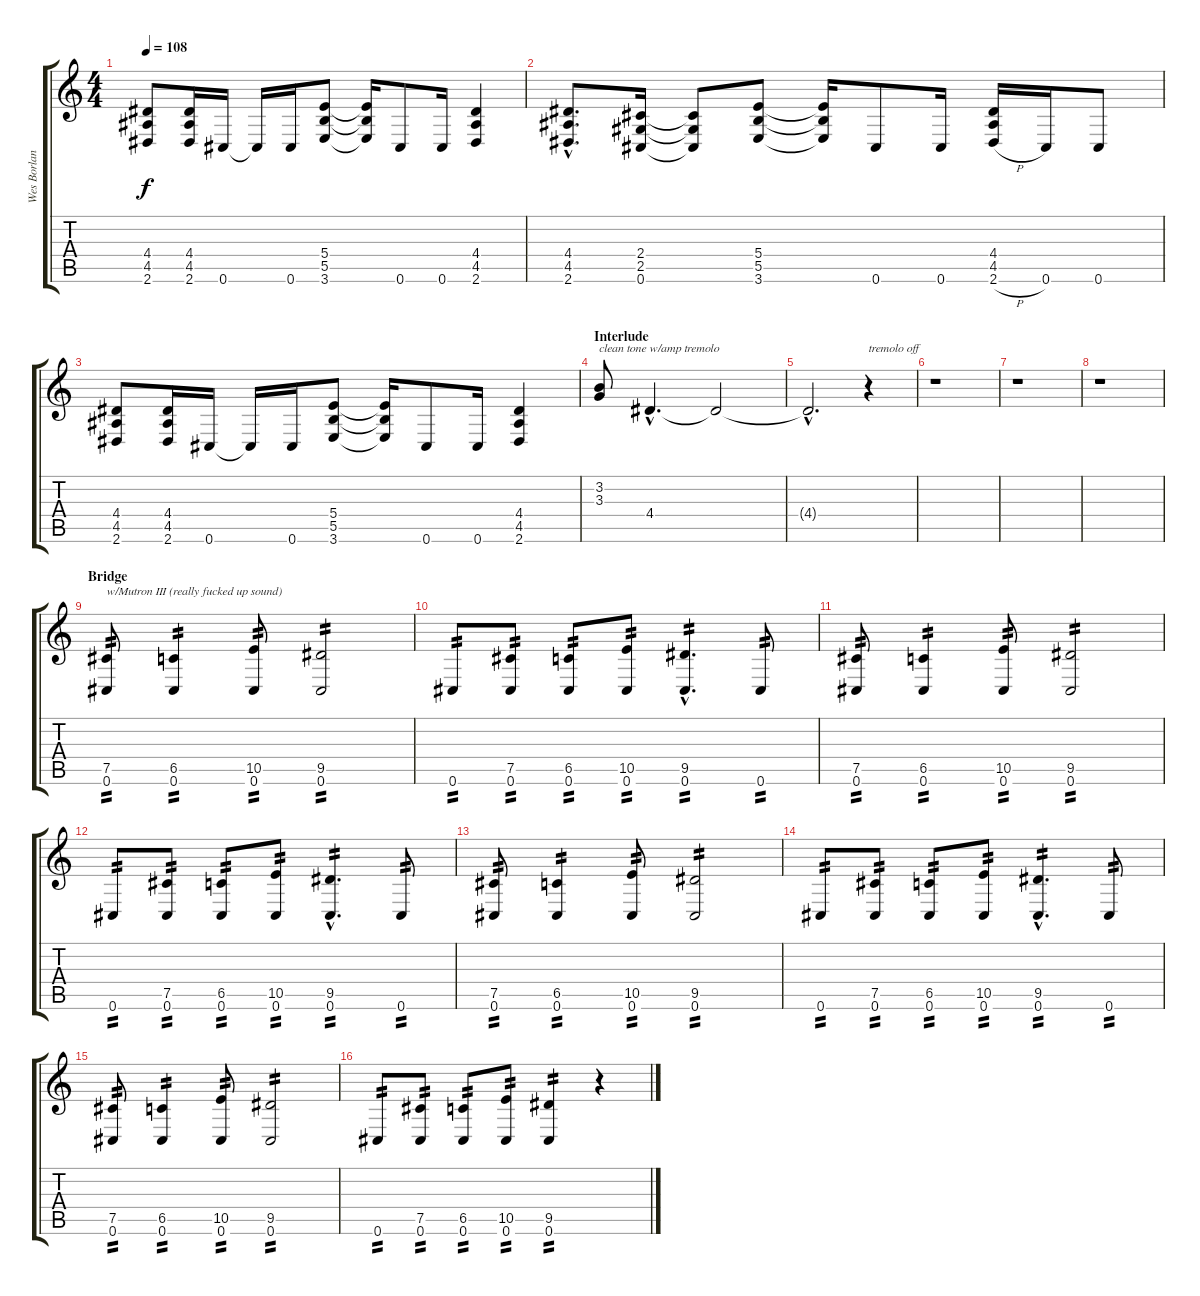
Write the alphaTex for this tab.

\track ("Wes Borland" "Wes Borlan") {instrument distortionguitar}
\staff {score tabs}
\tuning (Db4 Ab3 E3 B2 Gb2 Db2) {hide}
\ts (4 4)
\tempo 108
\clef g2
\ks c
(4.4 4.5 2.6).8{dy f} (4.4 4.5 2.6).16 0.6.16 0.6{t}.16 0.6.16 (5.4 5.5 3.6).8 (5.4{t} 5.5{t} 3.6{t}).16 0.6.8 0.6.16 (4.4 4.5 2.6).4 |
(4.4{hac} 4.5{hac} 2.6{hac}).8{d} (2.4 2.5 0.6).16 (2.4{t} 2.5{t} 0.6{t}).8 (5.4 5.5 3.6).8 (5.4{t} 5.5{t} 3.6{t}).16 0.6.8 0.6.16 (4.4 4.5 2.6{h}).16 0.6.16 0.6.8 |
(4.4 4.5 2.6).8 (4.4 4.5 2.6).16 0.6.16 0.6{t}.16 0.6.16 (5.4 5.5 3.6).8 (5.4{t} 5.5{t} 3.6{t}).16 0.6.8 0.6.16 (4.4 4.5 2.6).4 |
\section ("" "Interlude")
(3.2 3.3).8{txt "clean tone w/amp tremolo" instrument electricguitarclean} 4.4{hac}.4{d} 4.4{t}.2 |
4.4{hac t}.2{d} r.4{txt "tremolo off"} |
r.1 |
r.1 |
r.1 |
\section ("" "Bridge")
(7.5 0.6).8{txt "w/Mutron III (really fucked up sound)" tp 2 volume 11 balance 16 instrument overdrivenguitar} (6.5 0.6).4{tp 2} (10.5 0.6).8{tp 2} (9.5 0.6).2{tp 2} |
0.6.8{tp 2} (7.5 0.6).8{tp 2} (6.5 0.6).8{tp 2} (10.5 0.6).8{tp 2} (9.5{hac} 0.6{hac}).4{d tp 2} 0.6.8{tp 2} |
(7.5 0.6).8{tp 2} (6.5 0.6).4{tp 2} (10.5 0.6).8{tp 2} (9.5 0.6).2{tp 2} |
0.6.8{tp 2} (7.5 0.6).8{tp 2} (6.5 0.6).8{tp 2} (10.5 0.6).8{tp 2} (9.5{hac} 0.6{hac}).4{d tp 2} 0.6.8{tp 2} |
(7.5 0.6).8{tp 2} (6.5 0.6).4{tp 2} (10.5 0.6).8{tp 2} (9.5 0.6).2{tp 2} |
0.6.8{tp 2} (7.5 0.6).8{tp 2} (6.5 0.6).8{tp 2} (10.5 0.6).8{tp 2} (9.5{hac} 0.6{hac}).4{d tp 2} 0.6.8{tp 2} |
(7.5 0.6).8{tp 2} (6.5 0.6).4{tp 2} (10.5 0.6).8{tp 2} (9.5 0.6).2{tp 2} |
0.6.8{tp 2} (7.5 0.6).8{tp 2} (6.5 0.6).8{tp 2} (10.5 0.6).8{tp 2} (9.5 0.6).4{tp 2} r.4
